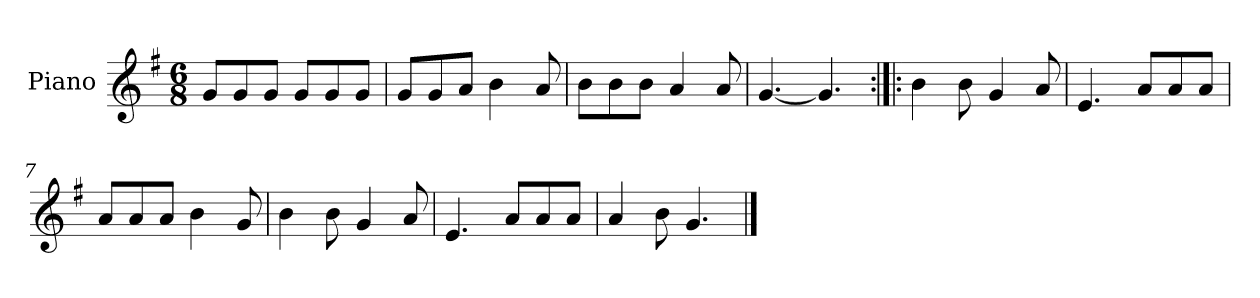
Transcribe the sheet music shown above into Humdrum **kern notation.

**kern
*part1
*staff1
*I"Piano
*I'Pno.
*clefG2
*k[f#]
*M6/8
=1
8g/L
8g/
8g/J
8g/L
8g/
8g/J
=2
8g/L
8g/
8a/J
4b\
8a/
=3
8b\L
8b\
8b\J
4a/
8a/
=4
[4.g/
4.g/]
=5:|!|:
4b\
8b\
4g/
8a/
=6
4.e/
8a/L
8a/
8a/J
=7
8a/L
8a/
8a/J
4b\
8g/
!!LO:LB:g=z
=8
4b\
8b\
4g/
8a/
=9
4.e/
8a/L
8a/
8a/J
=10
4a/
8b\
4.g/
==
*-
